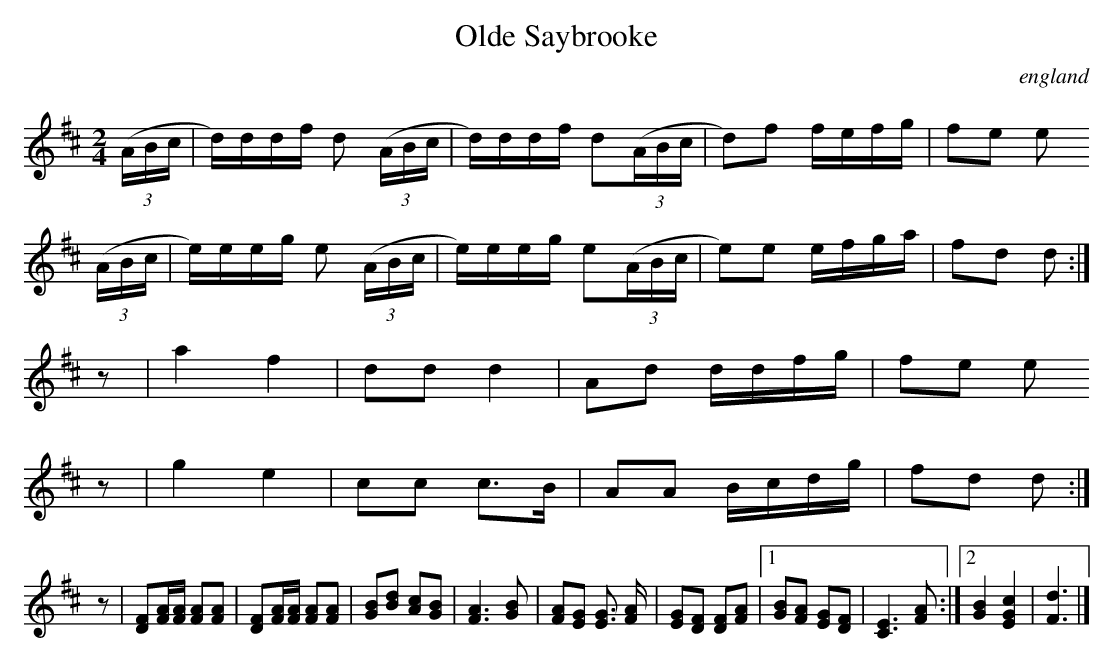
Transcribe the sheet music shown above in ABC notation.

X:1
T:Olde Saybrooke
O:england
M:2/4
L:1/16
K:D
(3(ABc|d)ddf d2 (3(ABc|d)ddf d2(3(ABc|d2)f2 fefg|f2e2 e2
(3(ABc|e)eeg e2 (3(ABc|e)eeg e2(3(ABc|e2)e2 efga|f2d2 d2:|
z2    |a4    f4       |d2d2  d4      |A2d2  ddfg|f2e2 e2
z2    |g4    e4       |c2c2  c3B     |A2A2  Bcdg|f2d2 d2:|
z2|[D2F2][FA][FA] [F2A2][F2A2]| [D2F2][FA][FA] [F2A2][F2A2] |\
[G2B2][B2d2]   [A2c2][G2B2]| [F6A6]               [G2B2] |\
[F2A2][E2G2]   [E3G3] [FA] | [E2G2][D2F2]   [D2F2][F2A2] |\
[1 [G2B2][F2A2]   [E2G2][D2F2]| [C6E6]               [F2A2]:|\
[2 [G4B4]         [E4G4c4]    | [F6d6]                     |]
